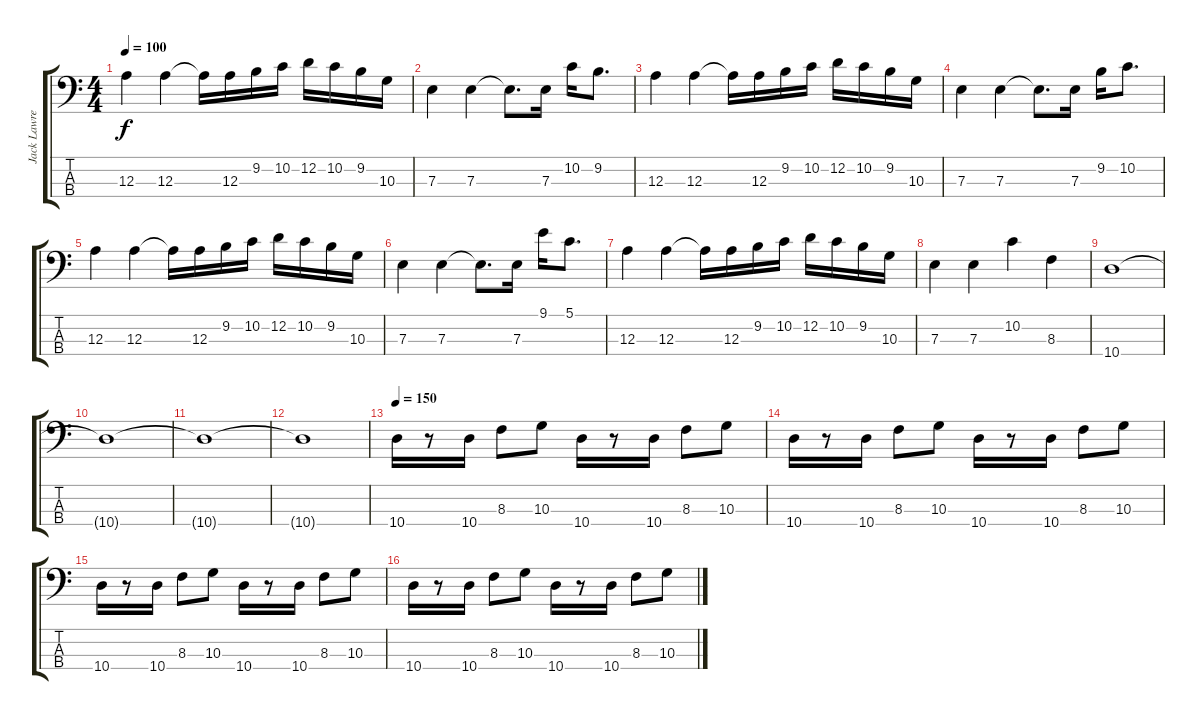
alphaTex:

\track ("Jack Lawrence" "Jack Lawre") {instrument electricbassfinger}
\staff {score tabs}
\tuning (G2 D2 A1 E1) {hide}
\ts (4 4)
\tempo 100
\clef f4
\ks c
12.3.4{dy f} 12.3.4 12.3{t}.16 12.3.16 9.2.16 10.2.16 12.2.16 10.2.16 9.2.16 10.3.16 |
7.3.4 7.3.4 7.3{t}.8{d} 7.3.16 10.2.16 9.2.8{d} |
12.3.4 12.3.4 12.3{t}.16 12.3.16 9.2.16 10.2.16 12.2.16 10.2.16 9.2.16 10.3.16 |
7.3.4 7.3.4 7.3{t}.8{d} 7.3.16 9.2.16 10.2.8{d} |
12.3.4 12.3.4 12.3{t}.16 12.3.16 9.2.16 10.2.16 12.2.16 10.2.16 9.2.16 10.3.16 |
7.3.4 7.3.4 7.3{t}.8{d} 7.3.16 9.1.16 5.1.8{d} |
12.3.4 12.3.4 12.3{t}.16 12.3.16 9.2.16 10.2.16 12.2.16 10.2.16 9.2.16 10.3.16 |
7.3.4 7.3.4 10.2.4 8.3.4 |
10.4.1 |
10.4{t}.1 |
10.4{t}.1 |
10.4{t}.1 |
\tempo 150
10.4.16 r.8 10.4.16 8.3.8 10.3.8 10.4.16 r.8 10.4.16 8.3.8 10.3.8 |
10.4.16 r.8 10.4.16 8.3.8 10.3.8 10.4.16 r.8 10.4.16 8.3.8 10.3.8 |
10.4.16 r.8 10.4.16 8.3.8 10.3.8 10.4.16 r.8 10.4.16 8.3.8 10.3.8 |
10.4.16 r.8 10.4.16 8.3.8 10.3.8 10.4.16 r.8 10.4.16 8.3.8 10.3.8
